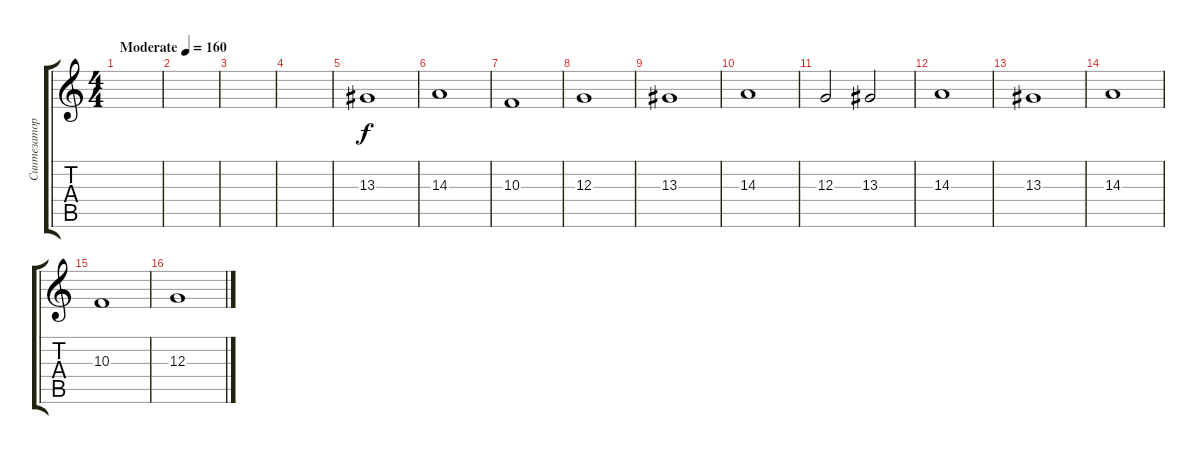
\track ("Синтезатор" "Синтезатор") {instrument pad2warm}
\staff {score tabs}
\tuning (E4 B3 G3 D3 A2 E2) {hide}
\ts (4 4)
\tempo (160 "Moderate")
\clef g2
\ks c
|
|
|
|
13.3.1 |
14.3.1 |
10.3.1 |
12.3.1 |
13.3.1 |
14.3.1 |
12.3.2 13.3.2 |
14.3.1 |
13.3.1 |
14.3.1 |
10.3.1 |
12.3.1
